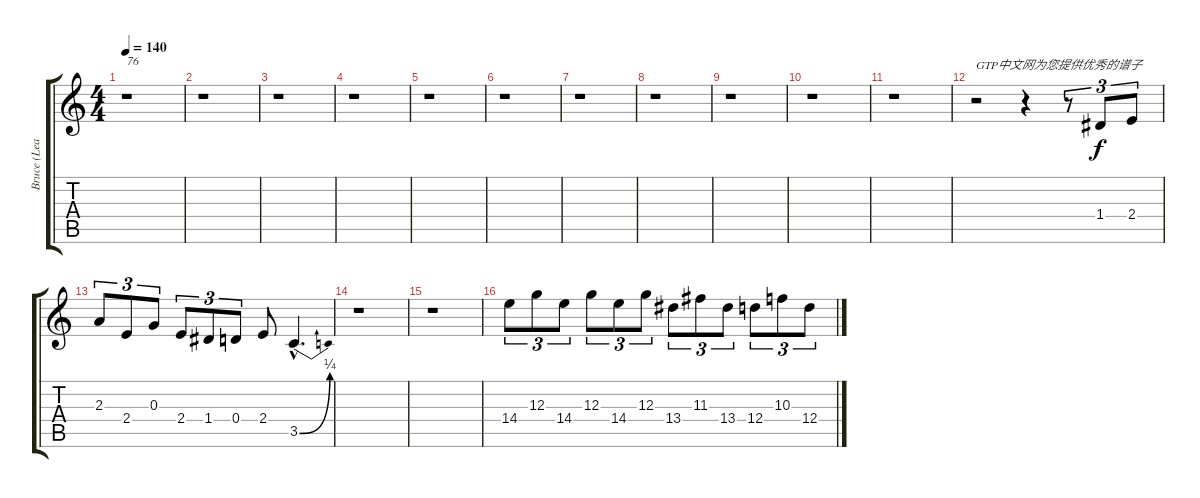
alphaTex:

\track ("Bruce (Lead)" "Bruce (Lea") {instrument distortionguitar}
\staff {score tabs}
\tuning (E4 B3 G3 D3 A2 E2) {hide}
\ts (4 4)
\tempo 140
\clef g2
\ks c
r.1{txt "76" dy f instrument distortionguitar} |
r.1 |
r.1 |
r.1 |
r.1 |
r.1 |
r.1 |
r.1 |
r.1 |
r.1 |
r.1 |
r.2{txt "GTP中文网为您提供优秀的谱子"} r.4 r.8{tu (3 2)} 1.4.8{tu (3 2)} 2.4.8{tu (3 2)} |
2.3.8{tu (3 2)} 2.4.8{tu (3 2)} 0.3.8{tu (3 2)} 2.4.8{tu (3 2)} 1.4.8{tu (3 2)} 0.4.8{tu (3 2)} 2.4.8 3.5{be (bend 0 0 60 1) hac}.4{d} |
r.1 |
r.1 |
14.4.8{tu (3 2)} 12.3.8{tu (3 2)} 14.4.8{tu (3 2)} 12.3.8{tu (3 2)} 14.4.8{tu (3 2)} 12.3.8{tu (3 2)} 13.4.8{tu (3 2)} 11.3.8{tu (3 2)} 13.4.8{tu (3 2)} 12.4.8{tu (3 2)} 10.3.8{tu (3 2)} 12.4.8{tu (3 2)}
